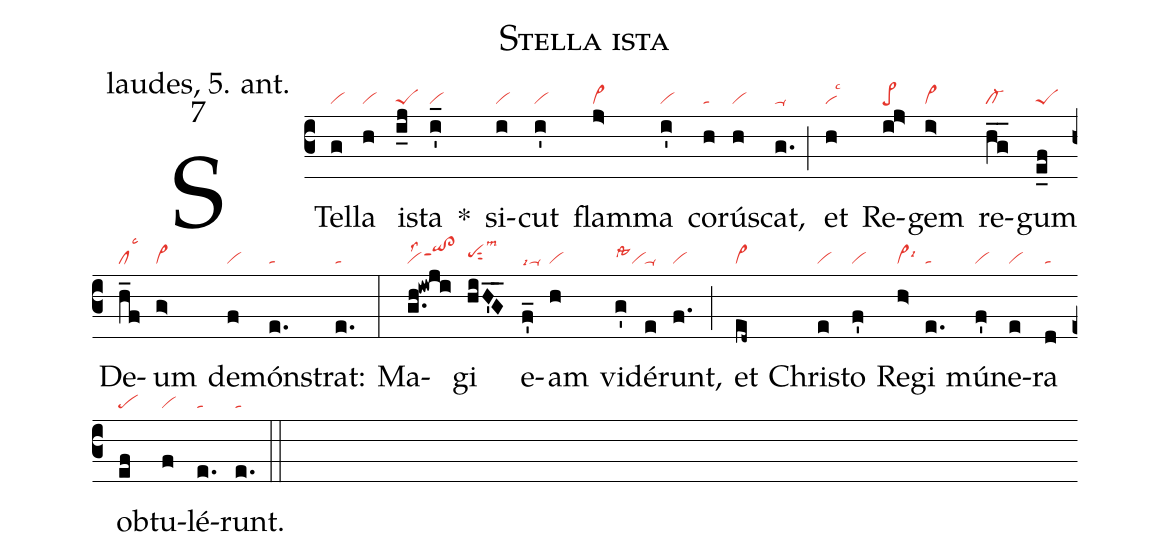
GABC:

name: Stella ista;
office-part: laudes, 5. ant.;
mode: 7;
nabc-lines: 1;
%%
(c3)
STel(g|vi)la(h|vi) i(i_j|peS)sta(i'_|vi) *()
si(i|vi)cut(i'|vi) flam(j>|vi>)ma(i'|vi) co(h|ta)rú(h|vi)scat,(g.|ta-) (;)
et(h|vilsc3) Re(i!j>|pe>)gem(i>|vi>) re(hg__|cl-)gum(e_f|peS) De(h_f|cllsc3)um(g>|vi>) de(f|vi)món(e.|ta)strat:(e.|ta) (:)
Ma(g.h!iwji|vilss2qihj!cl>hjppt1)gi(hiH'_G_|pehhsut2lsm3) e(f'_|ta-lsi4)am(h|vi) vi(g'|vilssta1)dé(e|ta-)runt,(f.|vi) (;)
et(ed~|vi>) Chris(e|vi)to(f'|vi) Re(h>|vi>lsi6)gi(e.|ta) mú(f'|vi)ne(e|vi)ra(d|ta) ob(ef|pe)tu(f|vi)lé(e.|ta)runt.(e.|ta) (::)
